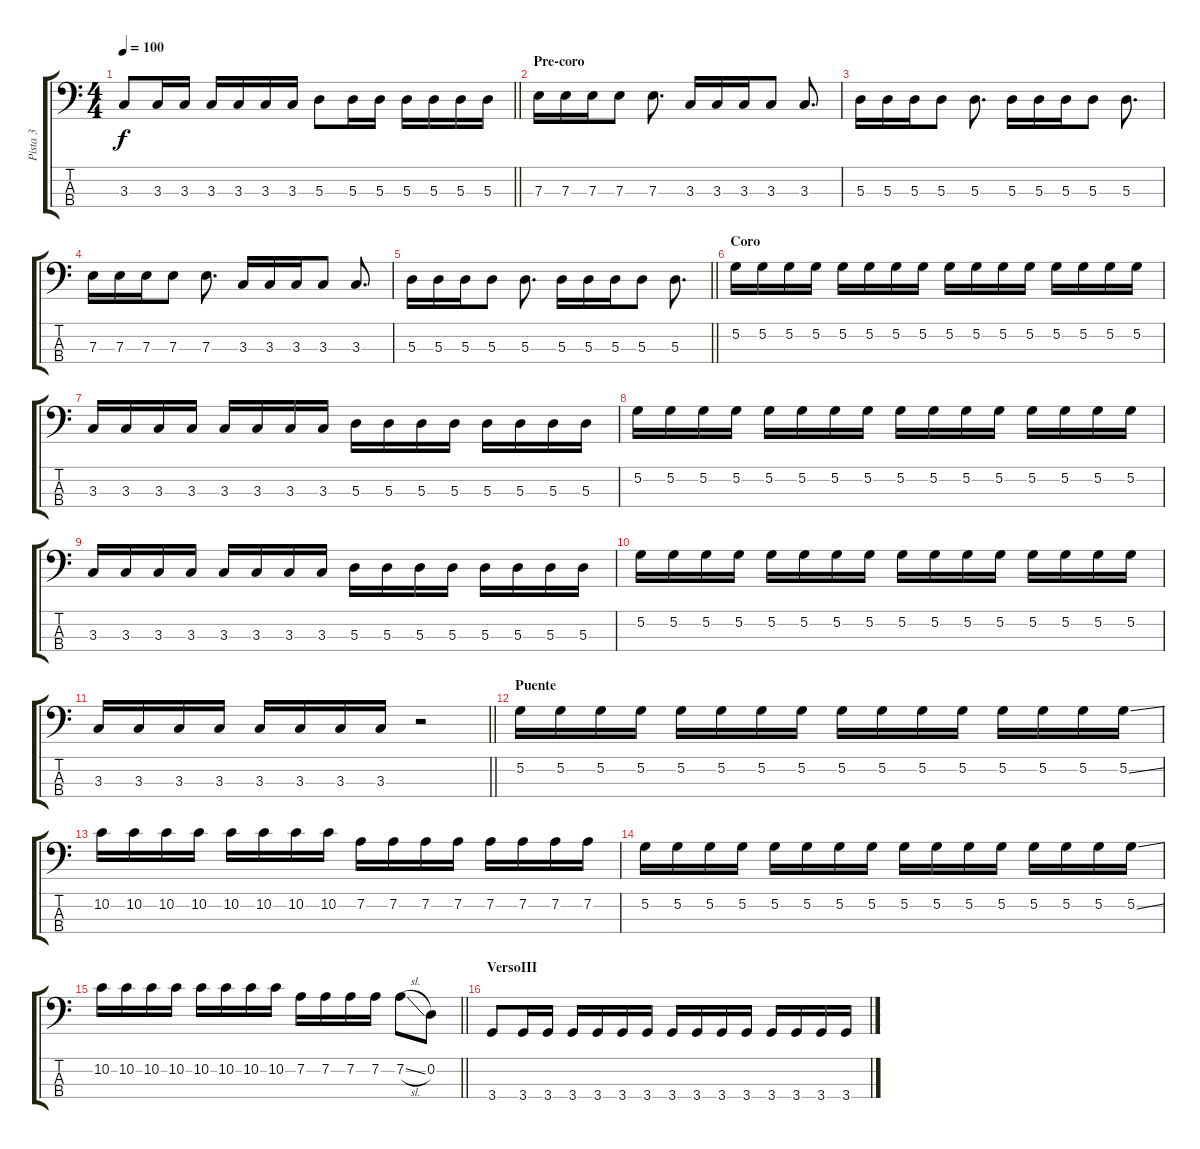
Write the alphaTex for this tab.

\track ("Pista 3" "Pista 3") {instrument electricbasspick}
\staff {score tabs}
\tuning (G2 D2 A1 E1) {hide}
\ts (4 4)
\tempo 100
\clef f4
\barLineRight lightlight
\ks c
3.3.8{dy f} 3.3.16 3.3.16 3.3.16 3.3.16 3.3.16 3.3.16 5.3.8 5.3.16 5.3.16 5.3.16 5.3.16 5.3.16 5.3.16 |
\section ("" "Pre-coro")
7.3.16 7.3.16 7.3.16 7.3.8 7.3.8{d} 3.3.16 3.3.16 3.3.16 3.3.8 3.3.8{d} |
5.3.16 5.3.16 5.3.16 5.3.8 5.3.8{d} 5.3.16 5.3.16 5.3.16 5.3.8 5.3.8{d} |
7.3.16 7.3.16 7.3.16 7.3.8 7.3.8{d} 3.3.16 3.3.16 3.3.16 3.3.8 3.3.8{d} |
\barLineRight lightlight
5.3.16 5.3.16 5.3.16 5.3.8 5.3.8{d} 5.3.16 5.3.16 5.3.16 5.3.8 5.3.8{d} |
\section ("" "Coro")
5.2.16 5.2.16 5.2.16 5.2.16 5.2.16 5.2.16 5.2.16 5.2.16 5.2.16 5.2.16 5.2.16 5.2.16 5.2.16 5.2.16 5.2.16 5.2.16 |
3.3.16 3.3.16 3.3.16 3.3.16 3.3.16 3.3.16 3.3.16 3.3.16 5.3.16 5.3.16 5.3.16 5.3.16 5.3.16 5.3.16 5.3.16 5.3.16 |
5.2.16 5.2.16 5.2.16 5.2.16 5.2.16 5.2.16 5.2.16 5.2.16 5.2.16 5.2.16 5.2.16 5.2.16 5.2.16 5.2.16 5.2.16 5.2.16 |
3.3.16 3.3.16 3.3.16 3.3.16 3.3.16 3.3.16 3.3.16 3.3.16 5.3.16 5.3.16 5.3.16 5.3.16 5.3.16 5.3.16 5.3.16 5.3.16 |
5.2.16 5.2.16 5.2.16 5.2.16 5.2.16 5.2.16 5.2.16 5.2.16 5.2.16 5.2.16 5.2.16 5.2.16 5.2.16 5.2.16 5.2.16 5.2.16 |
\barLineRight lightlight
3.3.16 3.3.16 3.3.16 3.3.16 3.3.16 3.3.16 3.3.16 3.3.16 r.2 |
\section ("" "Puente")
5.2.16 5.2.16 5.2.16 5.2.16 5.2.16 5.2.16 5.2.16 5.2.16 5.2.16 5.2.16 5.2.16 5.2.16 5.2.16 5.2.16 5.2.16 5.2{ss}.16 |
10.2.16 10.2.16 10.2.16 10.2.16 10.2.16 10.2.16 10.2.16 10.2.16 7.2.16 7.2.16 7.2.16 7.2.16 7.2.16 7.2.16 7.2.16 7.2.16 |
5.2.16 5.2.16 5.2.16 5.2.16 5.2.16 5.2.16 5.2.16 5.2.16 5.2.16 5.2.16 5.2.16 5.2.16 5.2.16 5.2.16 5.2.16 5.2{ss}.16 |
\barLineRight lightlight
10.2.16 10.2.16 10.2.16 10.2.16 10.2.16 10.2.16 10.2.16 10.2.16 7.2.16 7.2.16 7.2.16 7.2.16 7.2{sl}.8 0.2.8 |
\section ("" "VersoIII")
3.4.8 3.4.16 3.4.16 3.4.16 3.4.16 3.4.16 3.4.16 3.4.16 3.4.16 3.4.16 3.4.16 3.4.16 3.4.16 3.4.16 3.4.16
